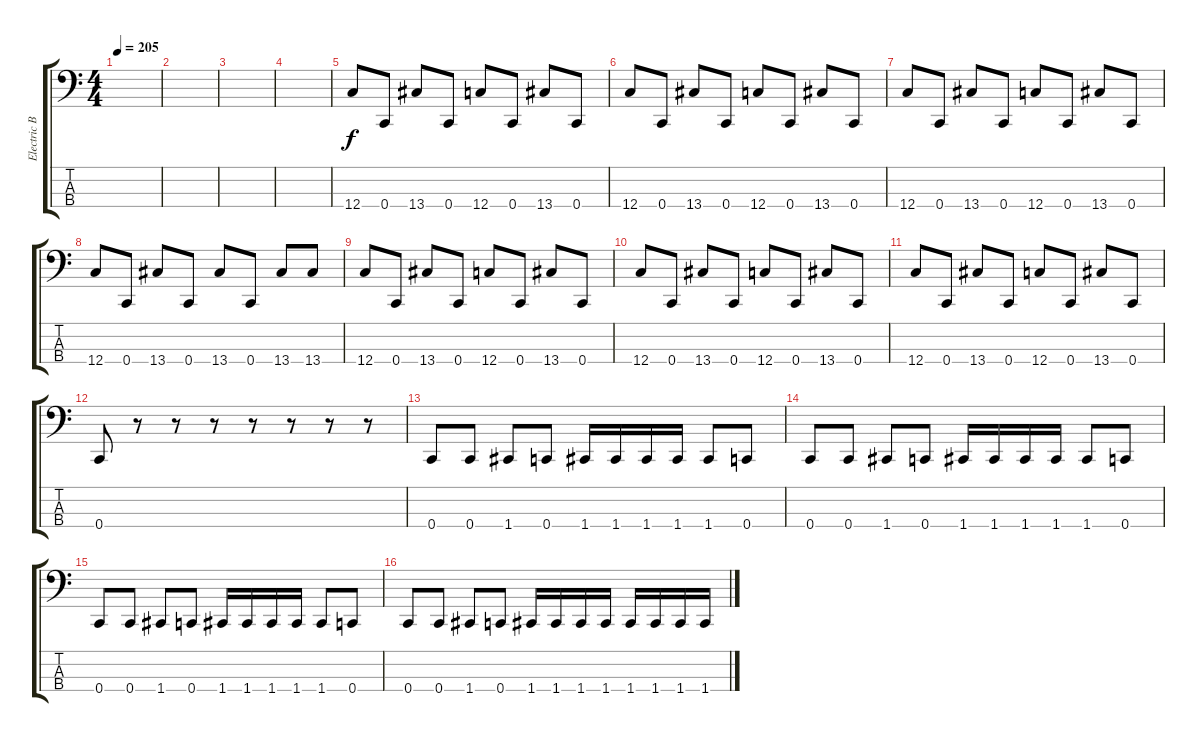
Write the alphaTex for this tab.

\track ("Electric Bass" "Electric B") {instrument electricbasspick}
\staff {score tabs}
\tuning (F2 C2 G1 C1) {hide}
\ts (4 4)
\tempo 205
\clef f4
\ks c
|
|
|
|
12.4.8 0.4.8 13.4.8 0.4.8 12.4.8 0.4.8 13.4.8 0.4.8 |
12.4.8 0.4.8 13.4.8 0.4.8 12.4.8 0.4.8 13.4.8 0.4.8 |
12.4.8 0.4.8 13.4.8 0.4.8 12.4.8 0.4.8 13.4.8 0.4.8 |
12.4.8 0.4.8 13.4.8 0.4.8 13.4.8 0.4.8 13.4.8 13.4.8 |
12.4.8 0.4.8 13.4.8 0.4.8 12.4.8 0.4.8 13.4.8 0.4.8 |
12.4.8 0.4.8 13.4.8 0.4.8 12.4.8 0.4.8 13.4.8 0.4.8 |
12.4.8 0.4.8 13.4.8 0.4.8 12.4.8 0.4.8 13.4.8 0.4.8 |
0.4.8 r.8 r.8 r.8 r.8 r.8 r.8 r.8 |
0.4.8 0.4.8 1.4.8 0.4.8 1.4.16 1.4.16 1.4.16 1.4.16 1.4.8 0.4.8 |
0.4.8 0.4.8 1.4.8 0.4.8 1.4.16 1.4.16 1.4.16 1.4.16 1.4.8 0.4.8 |
0.4.8 0.4.8 1.4.8 0.4.8 1.4.16 1.4.16 1.4.16 1.4.16 1.4.8 0.4.8 |
0.4.8 0.4.8 1.4.8 0.4.8 1.4.16 1.4.16 1.4.16 1.4.16 1.4.16 1.4.16 1.4.16 1.4.16
